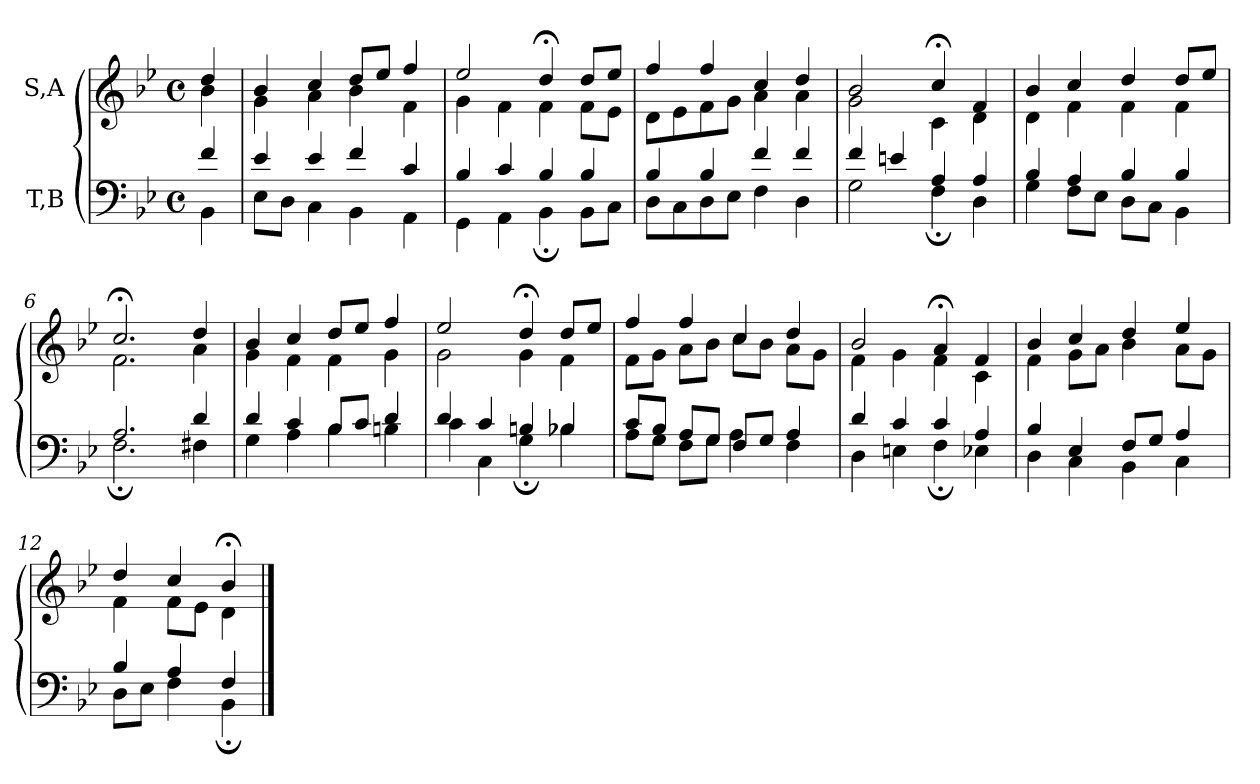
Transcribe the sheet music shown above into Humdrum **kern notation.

**kern	**kern
*part2	*part1
*staff2	*staff1
*I"T,B	*I"S,A
*clefF4	*clefG2
*k[b-e-]	*k[b-e-]
*M4/4	*M4/4
*met(c)	*met(c)
=	=
*^	*^
4f	4BB-	4dd	4b-
=1	=1	=1	=1
4e-	8E-L	4b-	4g
.	8DJ	.	.
4e-	4C	4cc	4a
4f	4BB-	8ddL	4b-
.	.	8ee-J	.
4c	4AA	4ff	4f
=2	=2	=2	=2
4B-	4GG	2ee-	4g
4c	4AA	.	4f
4B-	4BB-;	4dd;<	4f
4B-	8BB-L	8ddL	8fL
.	8CJ	8ee-J	8e-J
=3	=3	=3	=3
4B-	8DL	4ff	8dL
.	8C	.	8e-
4B-	8D	4ff	8f
.	8E-J	.	8gJ
4f	4F	4cc	4a
4f	4D	4dd	4a
=4	=4	=4	=4
4f	2G	2b-	2g
4en	.	.	.
4A	4F;	4cc;<	4c
4A	4D	4f	4d
=5	=5	=5	=5
4B-	4G	4b-	4d
4A	8FL	4cc	4f
.	8E-J	.	.
4B-	8DL	4dd	4f
.	8CJ	.	.
4B-	4BB-	8ddL	4f
.	.	8ee-J	.
=6	=6	=6	=6
2.A	2.F;	2.cc;<	2.f
4d	4F#X	4dd	4a
=7	=7	=7	=7
4d	4G	4b-	4g
4c	4A	4cc	4f
8B-L	4B-	8ddL	4f
8cJ	.	8ee-J	.
4d	4Bn	4ff	4g
=8	=8	=8	=8
4d	4c	2ee-	2g
4c	4C	.	.
4Bn	4G;	4dd;<	4g
4B-X	4B-	8ddL	4f
.	.	8ee-J	.
=9	=9	=9	=9
8cL	8AL	4ff	8fL
8B-J	8GJ	.	8gJ
8AL	8FL	4ff	8aL
8GJ	8GJ	.	8b-J
8FL	4A	4cc	8ccL
8GJ	.	.	8b-J
4A	4F	4dd	8aL
.	.	.	8gJ
=10	=10	=10	=10
4d	4D	2b-	4f
4c	4En	.	4g
4c	4F;	4a;<	4f
4A	4E-X	4f	4c
=11	=11	=11	=11
4B-	4D	4b-	4f
4E-	4C	4cc	8gL
.	.	.	8aJ
8FL	4BB-	4dd	4b-
8GJ	.	.	.
4A	4C	4ee-	8aL
.	.	.	8gJ
=12	=12	=12	=12
4B-	8DL	4dd	4f
.	8E-J	.	.
4A	4F	4cc	8fL
.	.	.	8e-J
4F	4BB-;	4b-;<	4d
*v	*v	*	*
*	*v	*v
==	==
*-	*-
